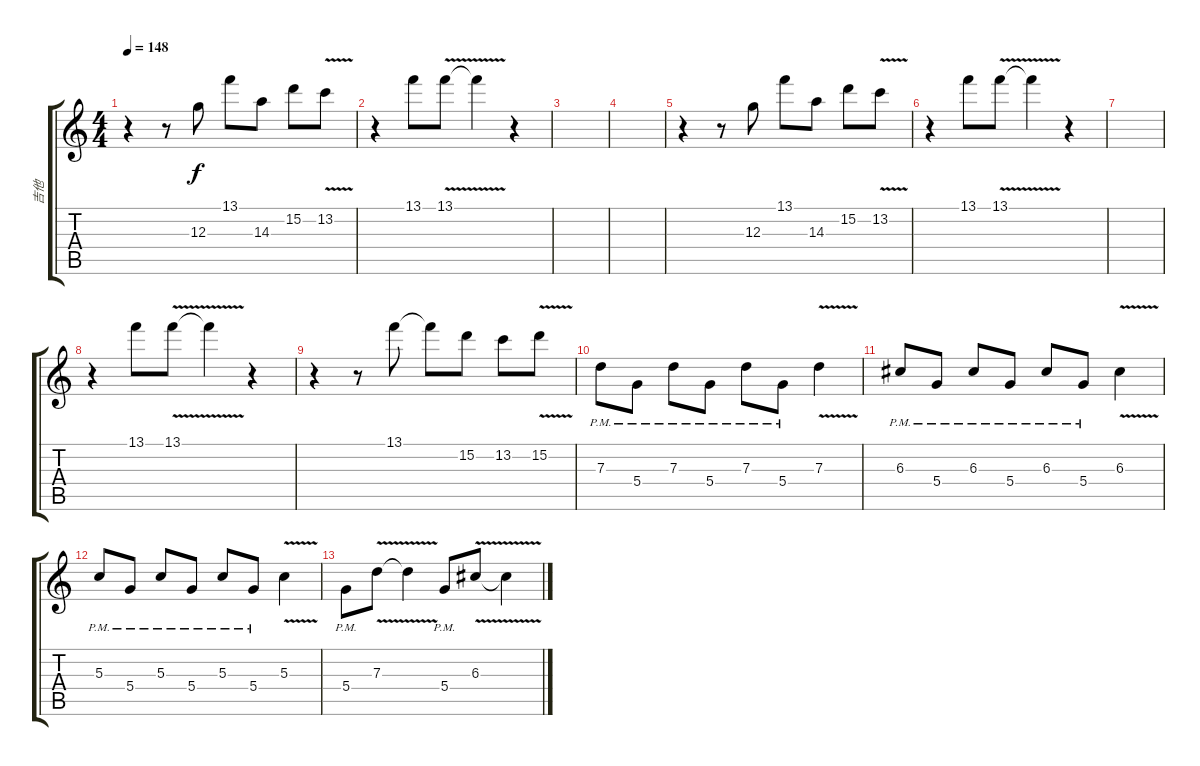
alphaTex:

\track ("吉他" "吉他") {instrument distortionguitar}
\staff {score tabs}
\tuning (E4 B3 G3 D3 A2 E2) {hide}
\ts (4 4)
\tempo 148
\clef g2
\ks c
r.4{dy f instrument distortionguitar} r.8 12.3.8 13.1.8 14.3.8 15.2.8 13.2{v}.8 |
r.4{instrument distortionguitar} 13.1.8 13.1{v}.8 13.1{t}.4 r.4 |
|
|
r.4{instrument distortionguitar} r.8 12.3.8 13.1.8 14.3.8 15.2.8 13.2{v}.8 |
r.4{instrument distortionguitar} 13.1.8 13.1{v}.8 13.1{t}.4 r.4 |
|
r.4{instrument distortionguitar} 13.1.8 13.1{v}.8 13.1{t}.4 r.4 |
r.4{instrument distortionguitar} r.8 13.1.8 13.1{t}.8 15.2.8 13.2.8 15.2{v}.8 |
7.3{pm}.8 5.4{pm}.8 7.3{pm}.8 5.4{pm}.8 7.3{pm}.8 5.4{pm}.8 7.3{v}.4 |
6.3{pm}.8 5.4{pm}.8 6.3{pm}.8 5.4{pm}.8 6.3{pm}.8 5.4{pm}.8 6.3{v}.4 |
5.3{pm}.8 5.4{pm}.8 5.3{pm}.8 5.4{pm}.8 5.3{pm}.8 5.4{pm}.8 5.3{v}.4 |
5.4{pm}.8 7.3{v}.8 7.3{t}.4 5.4{pm}.8 6.3{v}.8 6.3{t}.4
